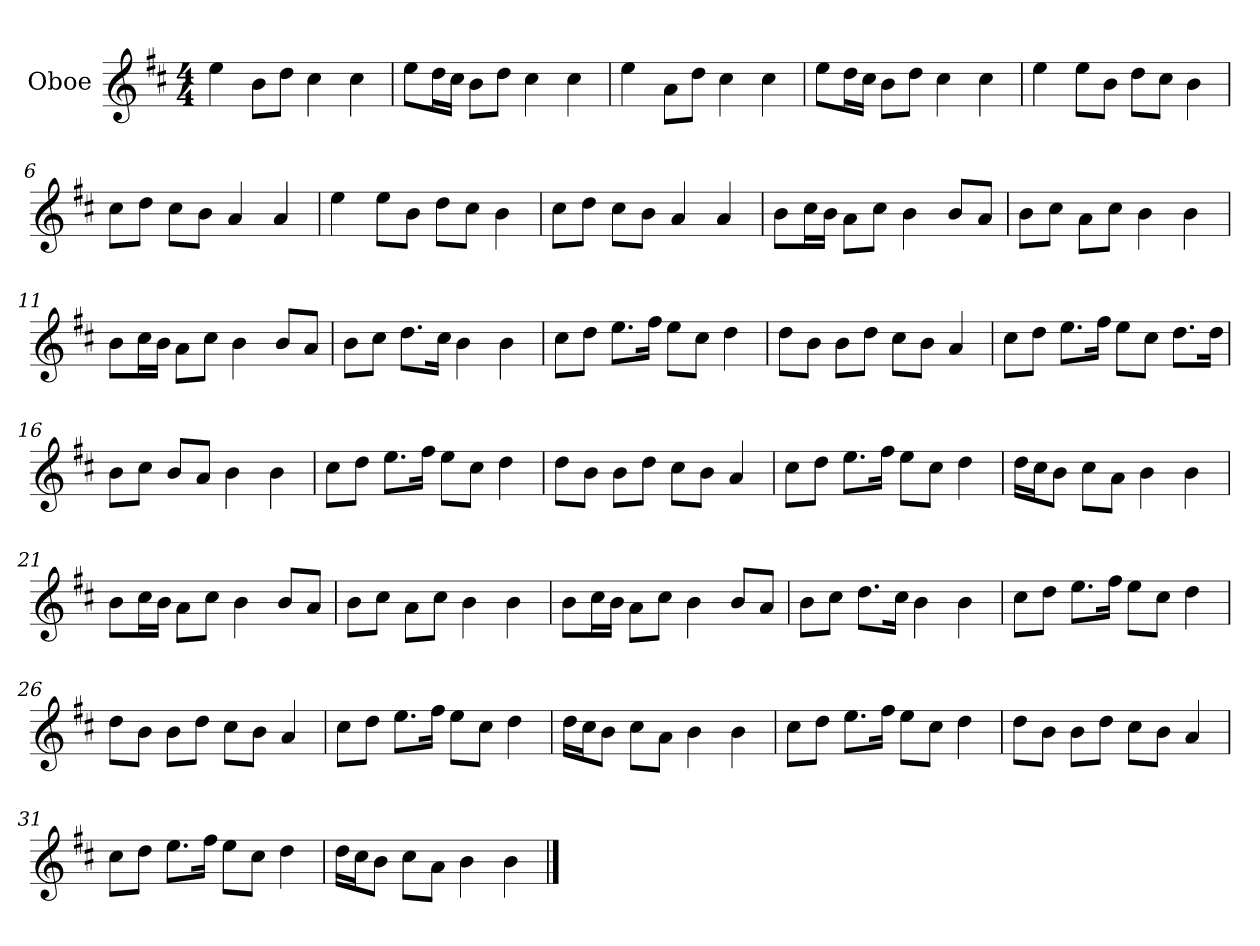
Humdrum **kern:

**kern
*part1
*staff1
*I"Oboe
*I'Ob.
*clefG2
*k[f#c#]
*M4/4
=1
4ee\
8b\L
8dd\J
4cc#\
4cc#\
=2
8ee\L
16dd\L
16cc#\JJ
8b\L
8dd\J
4cc#\
4cc#\
=3
4ee\
8a\L
8dd\J
4cc#\
4cc#\
=4
8ee\L
16dd\L
16cc#\JJ
8b\L
8dd\J
4cc#\
4cc#\
!!LO:LB:g=z
=5
4ee\
8ee\L
8b\J
8dd\L
8cc#\J
4b\
=6
8cc#\L
8dd\J
8cc#\L
8b\J
4a/
4a/
=7
4ee\
8ee\L
8b\J
8dd\L
8cc#\J
4b\
=8
8cc#\L
8dd\J
8cc#\L
8b\J
4a/
4a/
!!LO:LB:g=z
=9
8b\L
16cc#\L
16b\JJ
8a\L
8cc#\J
4b\
8b/L
8a/J
=10
8b\L
8cc#\J
8a\L
8cc#\J
4b\
4b\
=11
8b\L
16cc#\L
16b\JJ
8a\L
8cc#\J
4b\
8b/L
8a/J
=12
8b\L
8cc#\J
8.dd\L
16cc#\Jk
4b\
4b\
!!LO:LB:g=z
=13
8cc#\L
8dd\J
8.ee\L
16ff#\Jk
8ee\L
8cc#\J
4dd\
=14
8dd\L
8b\J
8b\L
8dd\J
8cc#\L
8b\J
4a/
=15
8cc#\L
8dd\J
8.ee\L
16ff#\Jk
8ee\L
8cc#\J
8.dd\L
16dd\Jk
=16
8b\L
8cc#\J
8b/L
8a/J
4b\
4b\
!!LO:LB:g=z
=17
8cc#\L
8dd\J
8.ee\L
16ff#\Jk
8ee\L
8cc#\J
4dd\
=18
8dd\L
8b\J
8b\L
8dd\J
8cc#\L
8b\J
4a/
=19
8cc#\L
8dd\J
8.ee\L
16ff#\Jk
8ee\L
8cc#\J
4dd\
=20
16dd\LL
16cc#\J
8b\J
8cc#\L
8a\J
4b\
4b\
!!LO:LB:g=z
=21
8b\L
16cc#\L
16b\JJ
8a\L
8cc#\J
4b\
8b/L
8a/J
=22
8b\L
8cc#\J
8a\L
8cc#\J
4b\
4b\
=23
8b\L
16cc#\L
16b\JJ
8a\L
8cc#\J
4b\
8b/L
8a/J
=24
8b\L
8cc#\J
8.dd\L
16cc#\Jk
4b\
4b\
!!LO:LB:g=z
=25
8cc#\L
8dd\J
8.ee\L
16ff#\Jk
8ee\L
8cc#\J
4dd\
=26
8dd\L
8b\J
8b\L
8dd\J
8cc#\L
8b\J
4a/
=27
8cc#\L
8dd\J
8.ee\L
16ff#\Jk
8ee\L
8cc#\J
4dd\
=28
16dd\LL
16cc#\J
8b\J
8cc#\L
8a\J
4b\
4b\
!!LO:LB:g=z
=29
8cc#\L
8dd\J
8.ee\L
16ff#\Jk
8ee\L
8cc#\J
4dd\
=30
8dd\L
8b\J
8b\L
8dd\J
8cc#\L
8b\J
4a/
=31
8cc#\L
8dd\J
8.ee\L
16ff#\Jk
8ee\L
8cc#\J
4dd\
=32
16dd\LL
16cc#\J
8b\J
8cc#\L
8a\J
4b\
4b\
==
*-
